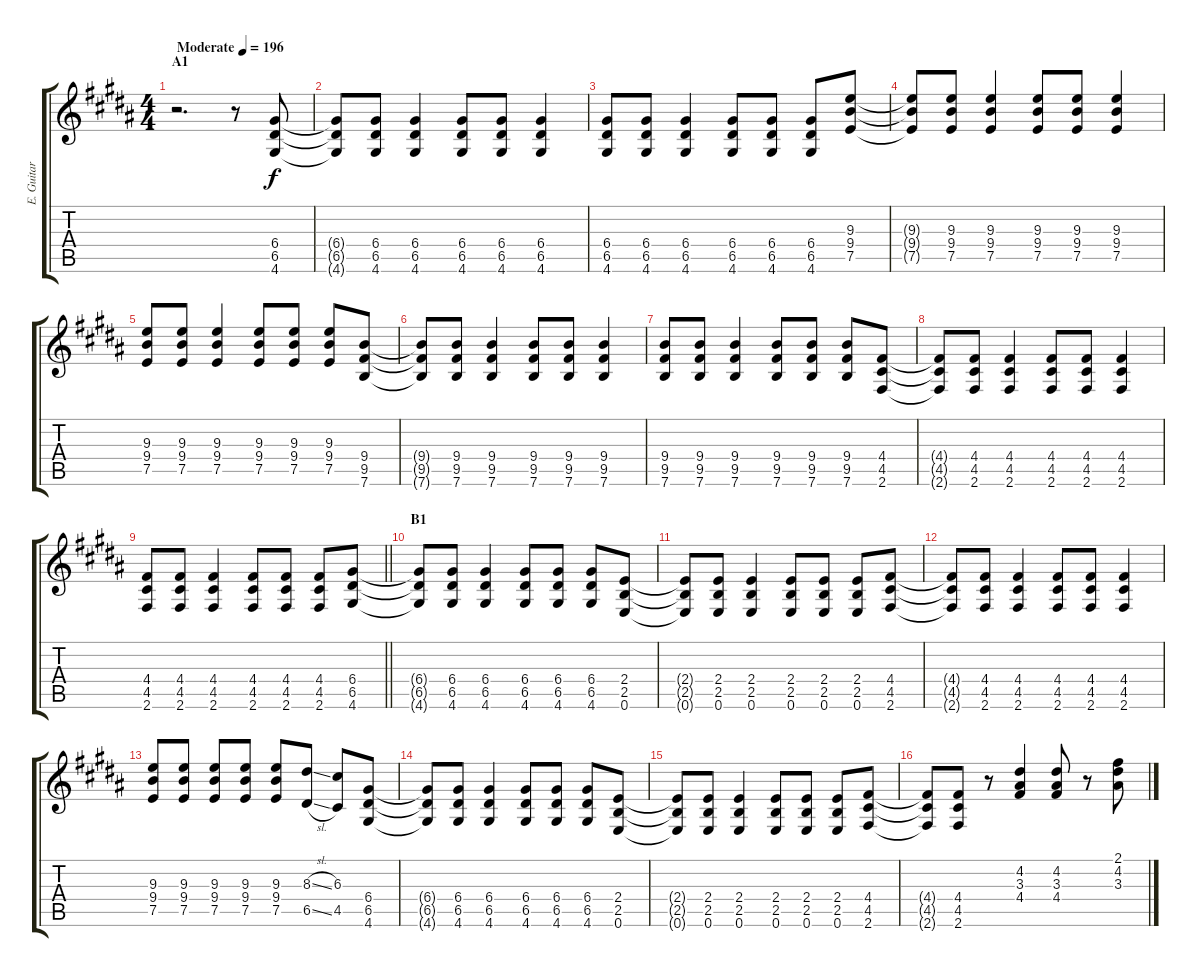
\track ("E. Guitar II" "E. Guitar ") {instrument distortionguitar}
\staff {score tabs}
\tuning (E4 B3 G3 D3 A2 E2) {hide}
\ts (4 4)
\section ("" "A1")
\tempo (196 "Moderate")
\clef g2
\ks b
r.2{d dy f instrument distortionguitar} r.8 (6.4 6.5 4.6).8 |
(6.4{t} 6.5{t} 4.6{t}).8 (6.4 6.5 4.6).8 (6.4 6.5 4.6).4 (6.4 6.5 4.6).8 (6.4 6.5 4.6).8 (6.4 6.5 4.6).4 |
(6.4 6.5 4.6).8 (6.4 6.5 4.6).8 (6.4 6.5 4.6).4 (6.4 6.5 4.6).8 (6.4 6.5 4.6).8 (6.4 6.5 4.6).8 (9.3 9.4 7.5).8 |
(9.3{t} 9.4{t} 7.5{t}).8 (9.3 9.4 7.5).8 (9.3 9.4 7.5).4 (9.3 9.4 7.5).8 (9.3 9.4 7.5).8 (9.3 9.4 7.5).4 |
(9.3 9.4 7.5).8 (9.3 9.4 7.5).8 (9.3 9.4 7.5).4 (9.3 9.4 7.5).8 (9.3 9.4 7.5).8 (9.3 9.4 7.5).8 (9.4 9.5 7.6).8 |
(9.4{t} 9.5{t} 7.6{t}).8 (9.4 9.5 7.6).8 (9.4 9.5 7.6).4 (9.4 9.5 7.6).8 (9.4 9.5 7.6).8 (9.4 9.5 7.6).4 |
(9.4 9.5 7.6).8 (9.4 9.5 7.6).8 (9.4 9.5 7.6).4 (9.4 9.5 7.6).8 (9.4 9.5 7.6).8 (9.4 9.5 7.6).8 (4.4 4.5 2.6).8 |
(4.4{t} 4.5{t} 2.6{t}).8 (4.4 4.5 2.6).8 (4.4 4.5 2.6).4 (4.4 4.5 2.6).8 (4.4 4.5 2.6).8 (4.4 4.5 2.6).4 |
\barLineRight lightlight
(4.4 4.5 2.6).8 (4.4 4.5 2.6).8 (4.4 4.5 2.6).4 (4.4 4.5 2.6).8 (4.4 4.5 2.6).8 (4.4 4.5 2.6).8 (6.4 6.5 4.6).8 |
\section ("" "B1")
(6.4{t} 6.5{t} 4.6{t}).8 (6.4 6.5 4.6).8 (6.4 6.5 4.6).4 (6.4 6.5 4.6).8 (6.4 6.5 4.6).8 (6.4 6.5 4.6).8 (2.4 2.5 0.6).8 |
(2.4{t} 2.5{t} 0.6{t}).8 (2.4 2.5 0.6).8 (2.4 2.5 0.6).4 (2.4 2.5 0.6).8 (2.4 2.5 0.6).8 (2.4 2.5 0.6).8 (4.4 4.5 2.6).8 |
(4.4{t} 4.5{t} 2.6{t}).8 (4.4 4.5 2.6).8 (4.4 4.5 2.6).4 (4.4 4.5 2.6).8 (4.4 4.5 2.6).8 (4.4 4.5 2.6).4 |
(9.3 9.4 7.5).8 (9.3 9.4 7.5).8 (9.3 9.4 7.5).8 (9.3 9.4 7.5).8 (9.3 9.4 7.5).8 (8.3{sl} 6.5{sl}).8 (6.3 4.5).8 (6.4 6.5 4.6).8 |
(6.4{t} 6.5{t} 4.6{t}).8 (6.4 6.5 4.6).8 (6.4 6.5 4.6).4 (6.4 6.5 4.6).8 (6.4 6.5 4.6).8 (6.4 6.5 4.6).8 (2.4 2.5 0.6).8 |
(2.4{t} 2.5{t} 0.6{t}).8 (2.4 2.5 0.6).8 (2.4 2.5 0.6).4 (2.4 2.5 0.6).8 (2.4 2.5 0.6).8 (2.4 2.5 0.6).8 (4.4 4.5 2.6).8 |
(4.4{t} 4.5{t} 2.6{t}).8 (4.4 4.5 2.6).8 r.8 (4.2 3.3 4.4).4 (4.2 3.3 4.4).8 r.8 (2.1 4.2 3.3).8
